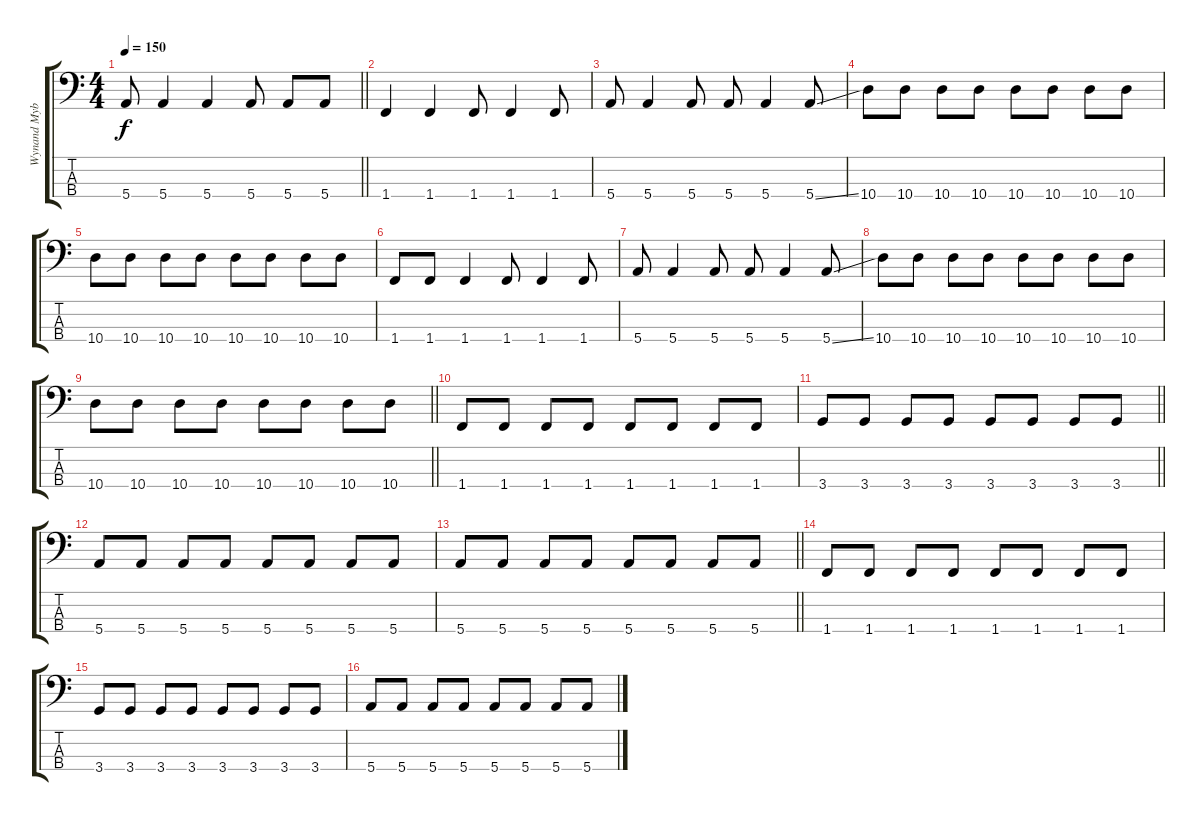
\track ("Wynand Myburgh" "Wynand Myb") {instrument electricbasspick}
\staff {score tabs}
\tuning (G2 D2 A1 E1) {hide}
\ts (4 4)
\tempo 150
\clef f4
\barLineRight lightlight
\ks c
5.4.8{dy f} 5.4.4 5.4.4 5.4.8 5.4.8 5.4.8 |
\section ("" "")
1.4.4 1.4.4 1.4.8 1.4.4 1.4.8 |
5.4.8 5.4.4 5.4.8 5.4.8 5.4.4 5.4{ss}.8 |
10.4.8 10.4.8 10.4.8 10.4.8 10.4.8 10.4.8 10.4.8 10.4.8 |
10.4.8 10.4.8 10.4.8 10.4.8 10.4.8 10.4.8 10.4.8 10.4.8 |
1.4.8 1.4.8 1.4.4 1.4.8 1.4.4 1.4.8 |
5.4.8 5.4.4 5.4.8 5.4.8 5.4.4 5.4{ss}.8 |
10.4.8 10.4.8 10.4.8 10.4.8 10.4.8 10.4.8 10.4.8 10.4.8 |
\barLineRight lightlight
10.4.8 10.4.8 10.4.8 10.4.8 10.4.8 10.4.8 10.4.8 10.4.8 |
\section ("" "")
1.4.8 1.4.8 1.4.8 1.4.8 1.4.8 1.4.8 1.4.8 1.4.8 |
\barLineRight lightlight
3.4.8 3.4.8 3.4.8 3.4.8 3.4.8 3.4.8 3.4.8 3.4.8 |
\section ("" "")
5.4.8 5.4.8 5.4.8 5.4.8 5.4.8 5.4.8 5.4.8 5.4.8 |
\barLineRight lightlight
5.4.8 5.4.8 5.4.8 5.4.8 5.4.8 5.4.8 5.4.8 5.4.8 |
\section ("" "")
1.4.8 1.4.8 1.4.8 1.4.8 1.4.8 1.4.8 1.4.8 1.4.8 |
3.4.8 3.4.8 3.4.8 3.4.8 3.4.8 3.4.8 3.4.8 3.4.8 |
5.4.8 5.4.8 5.4.8 5.4.8 5.4.8 5.4.8 5.4.8 5.4.8
